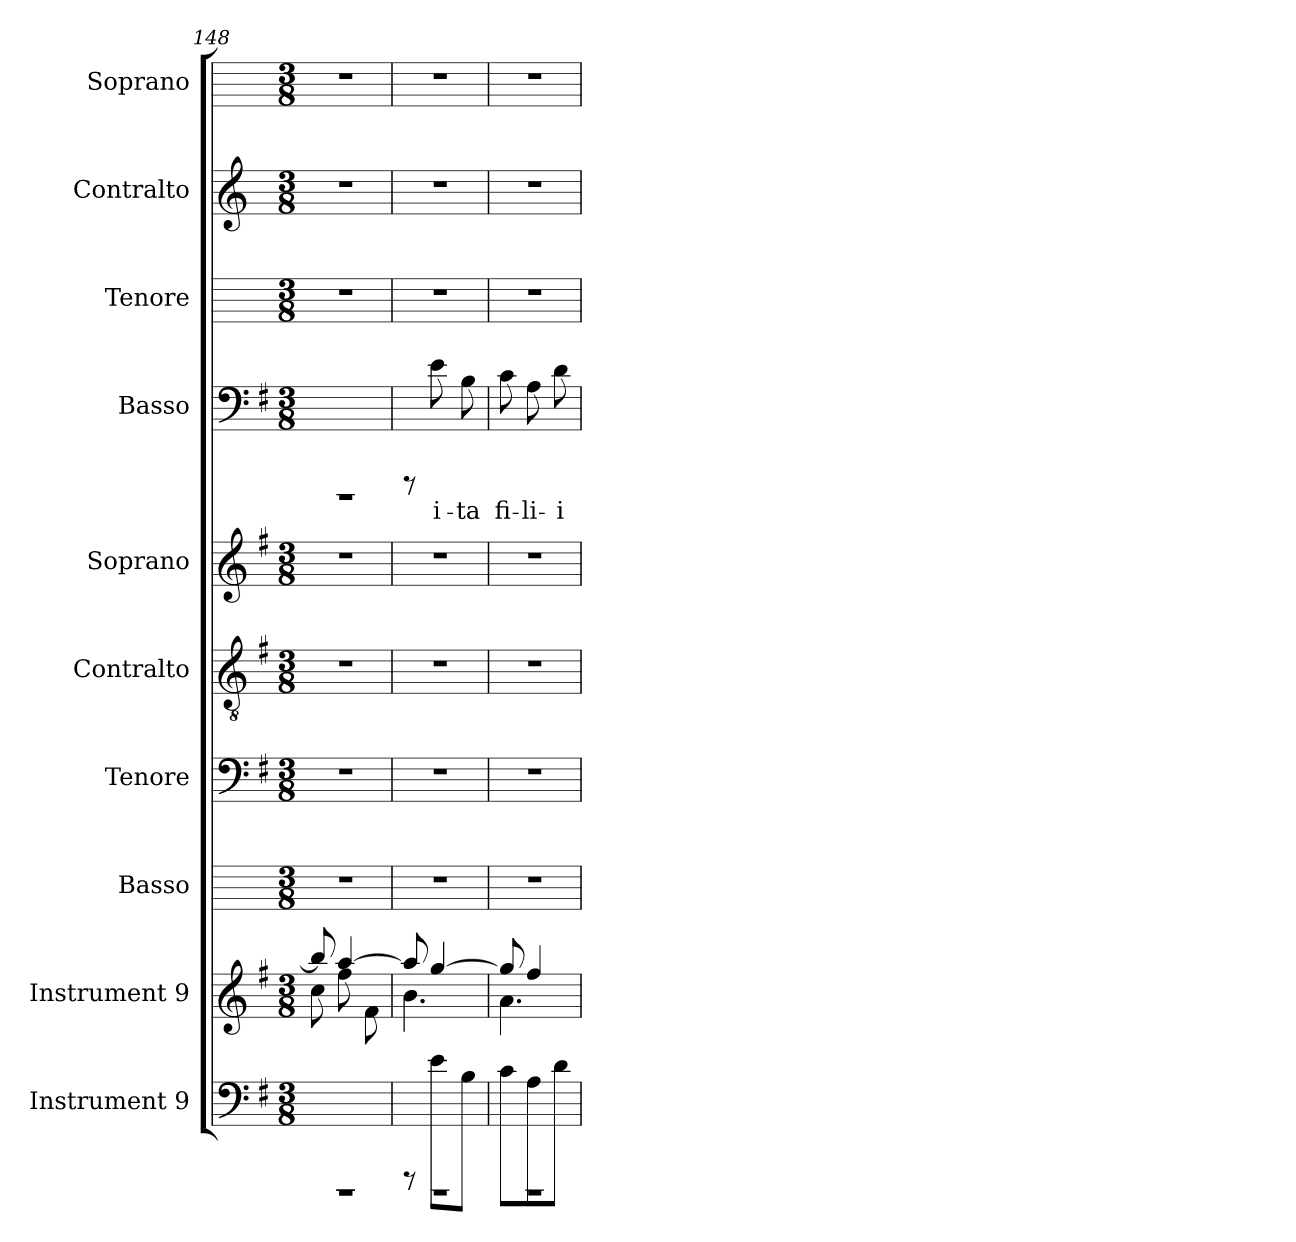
**kern	**kern	**kern	**kern	**kern	**kern	**kern	**text	**kern	**kern	**kern
*part10	*part9	*part8	*part7	*part6	*part5	*part4	*part4	*part3	*part2	*part1
*staff10	*staff9	*staff8	*staff7	*staff6	*staff5	*staff4	*staff4	*staff3	*staff2	*staff1
*I"Instrument 9	*I"Instrument 9	*I"Basso	*I"Tenore	*I"Contralto	*I"Soprano	*I"Basso	*	*I"Tenore	*I"Contralto	*I"Soprano
*	*	*	*	*	*	*I'Basso	*	*	*I'Contralto	*
*clefF4	*clefG2	*	*clefF4	*clefGv2	*clefG2	*clefF4	*	*	*clefG2	*
*k[f#]	*k[f#]	*k[]	*k[f#]	*k[f#]	*k[f#]	*k[f#]	*	*k[]	*k[]	*k[]
*G:	*G:	*C:	*G:	*G:	*G:	*G:	*	*C:	*C:	*C:
*M3/8	*M3/8	*M3/8	*M3/8	*M3/8	*M3/8	*M3/8	*	*M3/8	*M3/8	*M3/8
=148	=148	=148	=148	=148	=148	=148	=148	=148	=148	=148
*^	*^	*	*	*	*	*	*	*	*	*
4.rBBBB	4.rCCC	8bb/]	8cc\	4.r	4.r	4.r	4.r	4.rBBBB	.	4.r	4.r	4.r
.	.	[>4aa/	8ff#\	.	.	.	.	.	.	.	.	.
.	.	.	8f#\	.	.	.	.	.	.	.	.	.
=149	=149	=149	=149	=149	=149	=149	=149	=149	=149	=149	=149	=149
4.rCCC	8rCCC	8aa/]	4.b\	4.r	4.r	4.r	4.r	8rCCC	.	4.r	4.r	4.r
!	!	!	!	!	!	!	!	!	!LO:LY:b:cj	!	!	!
.	8e\L	[>4gg/	.	.	.	.	.	8e\	i-	.	.	.
!	!	!	!	!	!	!	!	!	!LO:LY:b:cj	!	!	!
.	8B\J	.	.	.	.	.	.	8B\	-ta	.	.	.
=150	=150	=150	=150	=150	=150	=150	=150	=150	=150	=150	=150	=150
!	!	!	!	!	!	!	!	!	!LO:LY:b:cj	!	!	!
4.rCCC	8c\L	8gg/]	4.a\	4.r	4.r	4.r	4.r	8c\	fi-	4.r	4.r	4.r
!	!	!	!	!	!	!	!	!	!LO:LY:b:cj	!	!	!
.	8A\	4ff#/	.	.	.	.	.	8A\	-li-	.	.	.
!	!	!	!	!	!	!	!	!	!LO:LY:b:cj	!	!	!
.	8d\J	.	.	.	.	.	.	8d\	-i	.	.	.
*v	*v	*	*	*	*	*	*	*	*	*	*	*
*	*v	*v	*	*	*	*	*	*	*	*	*
=	=	=	=	=	=	=	=	=	=	=
*-	*-	*-	*-	*-	*-	*-	*-	*-	*-	*-
